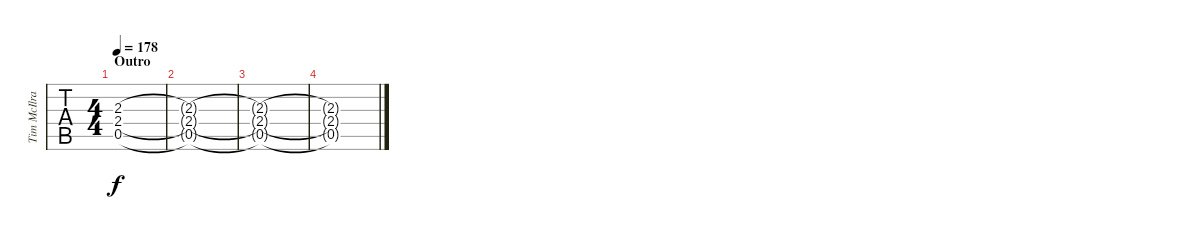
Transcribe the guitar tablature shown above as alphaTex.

\track ("Tim McIlrath - Guitar Two" "Tim McIlra") {instrument distortionguitar}
\staff {tabs}
\tuning (Eb4 Bb3 Gb3 Db3 Ab2 Eb2) {hide}
\ts (4 4)
\section ("" "Outro")
\tempo 178
\clef g2
\ks c
(2.3 2.4 0.5).1{dy f volume 0} |
(2.3{t} 2.4{t} 0.5{t}).1 |
(2.3{t} 2.4{t} 0.5{t}).1 |
(2.3{t} 2.4{t} 0.5{t}).1
